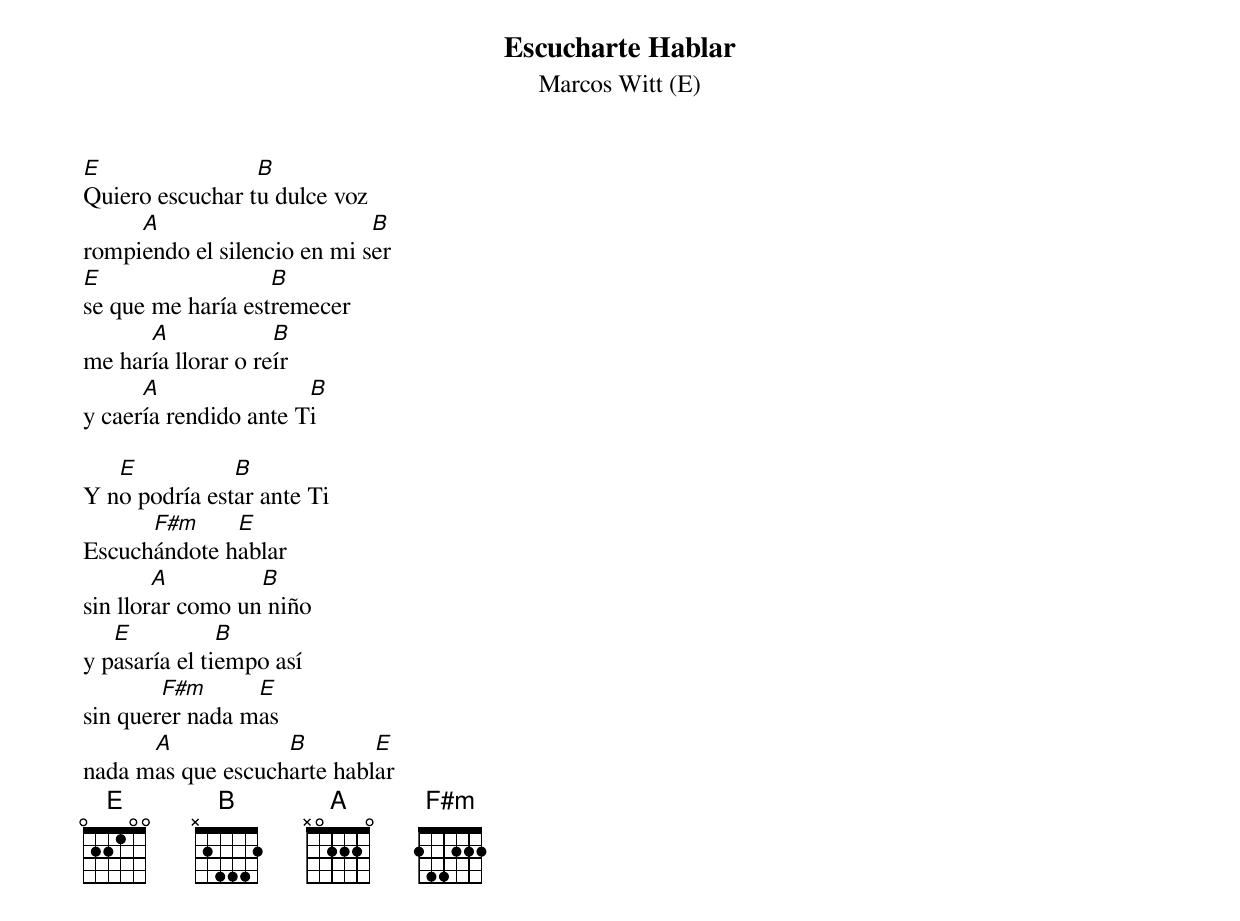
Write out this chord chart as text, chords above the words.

Escucharte Hablar
Marcos Witt (E)
E                B
Quiero escuchar tu dulce voz
     A                       B
rompiendo el silencio en mi ser
E                  B
se que me haría estremecer
      A             B
me haría llorar o reír
      A                B
y caería rendido ante Ti

   E           B
Y no podría estar ante Ti
      F#m     E
Escuchándote hablar
        A         B
sin llorar como un niño
   E           B
y pasaría el tiempo así
        F#m      E
sin querer nada mas
      A            B        E
nada mas que escucharte hablar
